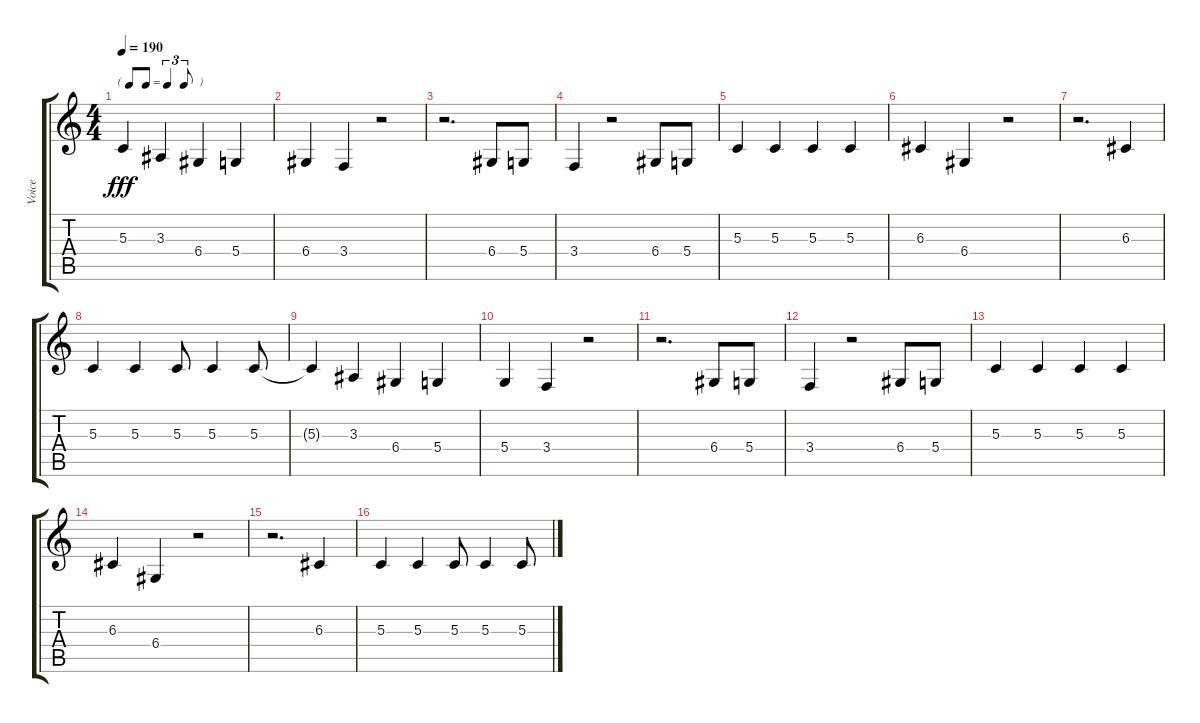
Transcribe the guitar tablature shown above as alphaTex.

\track ("Voice" "Voice") {instrument lead6voice}
\staff {score tabs}
\tuning (E4 B3 G3 D3 A2 E2) {hide}
\ts (4 4)
\tf triplet8th
\tempo 190
\clef g2
\ks c
5.3{t}.4{dy fff} 3.3.4 6.4.4 5.4.4 |
6.4.4 3.4.4 r.2 |
r.2{d} 6.4.8 5.4.8 |
3.4.4 r.2 6.4.8 5.4.8 |
5.3.4 5.3.4 5.3.4 5.3.4 |
6.3.4 6.4.4 r.2 |
r.2{d} 6.3.4 |
5.3.4 5.3.4 5.3.8 5.3.4 5.3.8 |
5.3{t}.4 3.3.4 6.4.4 5.4.4 |
5.4.4 3.4.4 r.2 |
r.2{d} 6.4.8 5.4.8 |
3.4.4 r.2 6.4.8 5.4.8 |
5.3.4 5.3.4 5.3.4 5.3.4 |
6.3.4 6.4.4 r.2 |
r.2{d} 6.3.4 |
5.3.4 5.3.4 5.3.8 5.3.4 5.3.8
